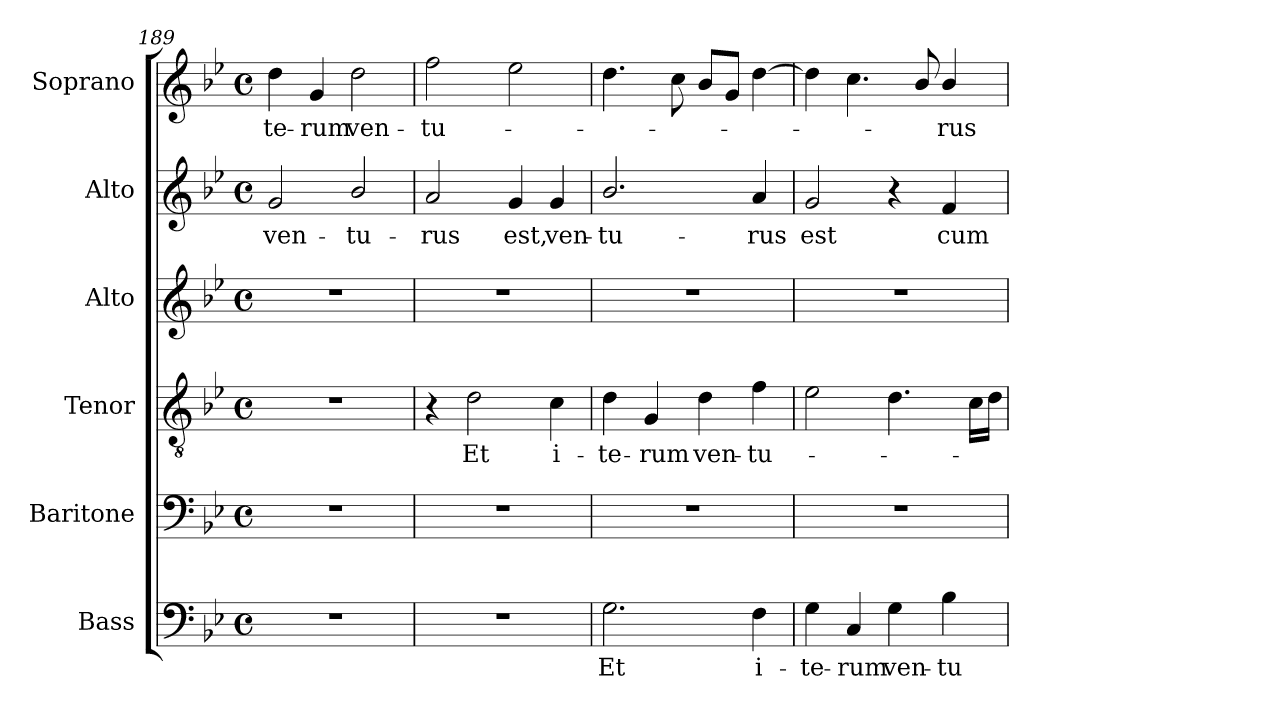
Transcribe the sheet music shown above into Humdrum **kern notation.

**kern	**text	**kern	**kern	**text	**kern	**kern	**text	**kern	**text
*part6	*part6	*part5	*part4	*part4	*part3	*part2	*part2	*part1	*part1
*staff6	*staff6	*staff5	*staff4	*staff4	*staff3	*staff2	*staff2	*staff1	*staff1
*I"Bass	*	*I"Baritone	*I"Tenor	*	*I"Alto	*I"Alto	*	*I"Soprano	*
*I'B.	*	*I'Bar.	*I'T.	*	*I'A.	*I'A.	*	*I'S.	*
!!LO:PB:g=z
*clefF4	*	*clefF4	*clefGv2	*	*clefG2	*clefG2	*	*clefG2	*
*	*	*	*ITrd7c12	*	*	*	*	*	*
*k[b-e-]	*	*k[b-e-]	*k[b-e-]	*	*k[b-e-]	*k[b-e-]	*	*k[b-e-]	*
*B-:	*	*B-:	*B-:	*	*B-:	*B-:	*	*B-:	*
*M4/4	*	*M4/4	*M4/4	*	*M4/4	*M4/4	*	*M4/4	*
*met(c)	*	*met(c)	*met(c)	*	*met(c)	*met(c)	*	*met(c)	*
=189	=189	=189	=189	=189	=189	=189	=189	=189	=189
!	!	!	!	!	!	!	!LO:LY:b:color=#000000	!	!
!	!	!	!	!	!	!	!	!	!LO:LY:b:color=#000000
1r	.	1r	1r	.	1r	2gi/	ven-	4ddi\	-te-
!	!	!	!	!	!	!	!	!	!LO:LY:b:color=#000000
.	.	.	.	.	.	.	.	4gi/	-rum
!	!	!	!	!	!	!	!LO:LY:b:color=#000000	!	!
!	!	!	!	!	!	!	!	!	!LO:LY:b:color=#000000
.	.	.	.	.	.	2b-i/	-tu-	2ddi\	ven-
=190	=190	=190	=190	=190	=190	=190	=190	=190	=190
!	!	!	!	!	!	!	!LO:LY:b:color=#000000	!	!
!	!	!	!	!	!	!	!	!	!LO:LY:b:color=#000000
1r	.	1r	4r	.	1r	2ai/	-rus	2ffi\	-tu-
!	!	!	!	!LO:LY:b:color=#000000	!	!	!	!	!
.	.	.	2Di\	Et	.	.	.	.	.
!	!	!	!	!	!	!	!LO:LY:b:color=#000000	!	!
.	.	.	.	.	.	4gi/	est,	2ee-i\	.
!	!	!	!	!LO:LY:b:color=#000000	!	!	!	!	!
!	!	!	!	!	!	!	!LO:LY:b:color=#000000	!	!
.	.	.	4Ci\	i-	.	4gi/	ven-	.	.
=191	=191	=191	=191	=191	=191	=191	=191	=191	=191
!	!LO:LY:b:color=#000000	!	!	!	!	!	!	!	!
!	!	!	!	!LO:LY:b:color=#000000	!	!	!	!	!
!	!	!	!	!	!	!	!LO:LY:b:color=#000000	!	!
2.Gi\	Et	1r	4Di\	-te-	1r	2.b-i/	-tu-	4.ddi\	.
!	!	!	!	!LO:LY:b:color=#000000	!	!	!	!	!
.	.	.	4GGi/	-rum	.	.	.	.	.
.	.	.	.	.	.	.	.	8cci\	.
!	!	!	!	!LO:LY:b:color=#000000	!	!	!	!	!
.	.	.	4Di\	ven-	.	.	.	8b-i/L	.
.	.	.	.	.	.	.	.	8gi/J	.
!	!LO:LY:b:color=#000000	!	!	!	!	!	!	!	!
!	!	!	!	!LO:LY:b:color=#000000	!	!	!	!	!
!	!	!	!	!	!	!	!LO:LY:b:color=#000000	!	!
4Fi\	i-	.	4Fi\	-tu-	.	4ai/	-rus	[4ddi\	.
=192	=192	=192	=192	=192	=192	=192	=192	=192	=192
!	!LO:LY:b:color=#000000	!	!	!	!	!	!	!	!
!	!	!	!	!	!	!	!LO:LY:b:color=#000000	!	!
4Gi\	-te-	1r	2E-i\	.	1r	2gi/	est	4ddi\]	.
!	!LO:LY:b:color=#000000	!	!	!	!	!	!	!	!
4Ci/	-rum	.	.	.	.	.	.	4.cci\	.
!	!LO:LY:b:color=#000000	!	!	!	!	!	!	!	!
4Gi\	ven-	.	4.Di\	.	.	4r	.	.	.
.	.	.	.	.	.	.	.	8b-i/	.
!	!LO:LY:b:color=#000000	!	!	!	!	!	!	!	!
!	!	!	!	!	!	!	!LO:LY:b:color=#000000	!	!
!	!	!	!	!	!	!	!	!	!LO:LY:b:color=#000000
4B-i\	-tu-	.	.	.	.	4fi/	cum	4b-i/	-rus
.	.	.	16Ci\LL	.	.	.	.	.	.
.	.	.	16Di\JJ	.	.	.	.	.	.
=	=	=	=	=	=	=	=	=	=
*-	*-	*-	*-	*-	*-	*-	*-	*-	*-
